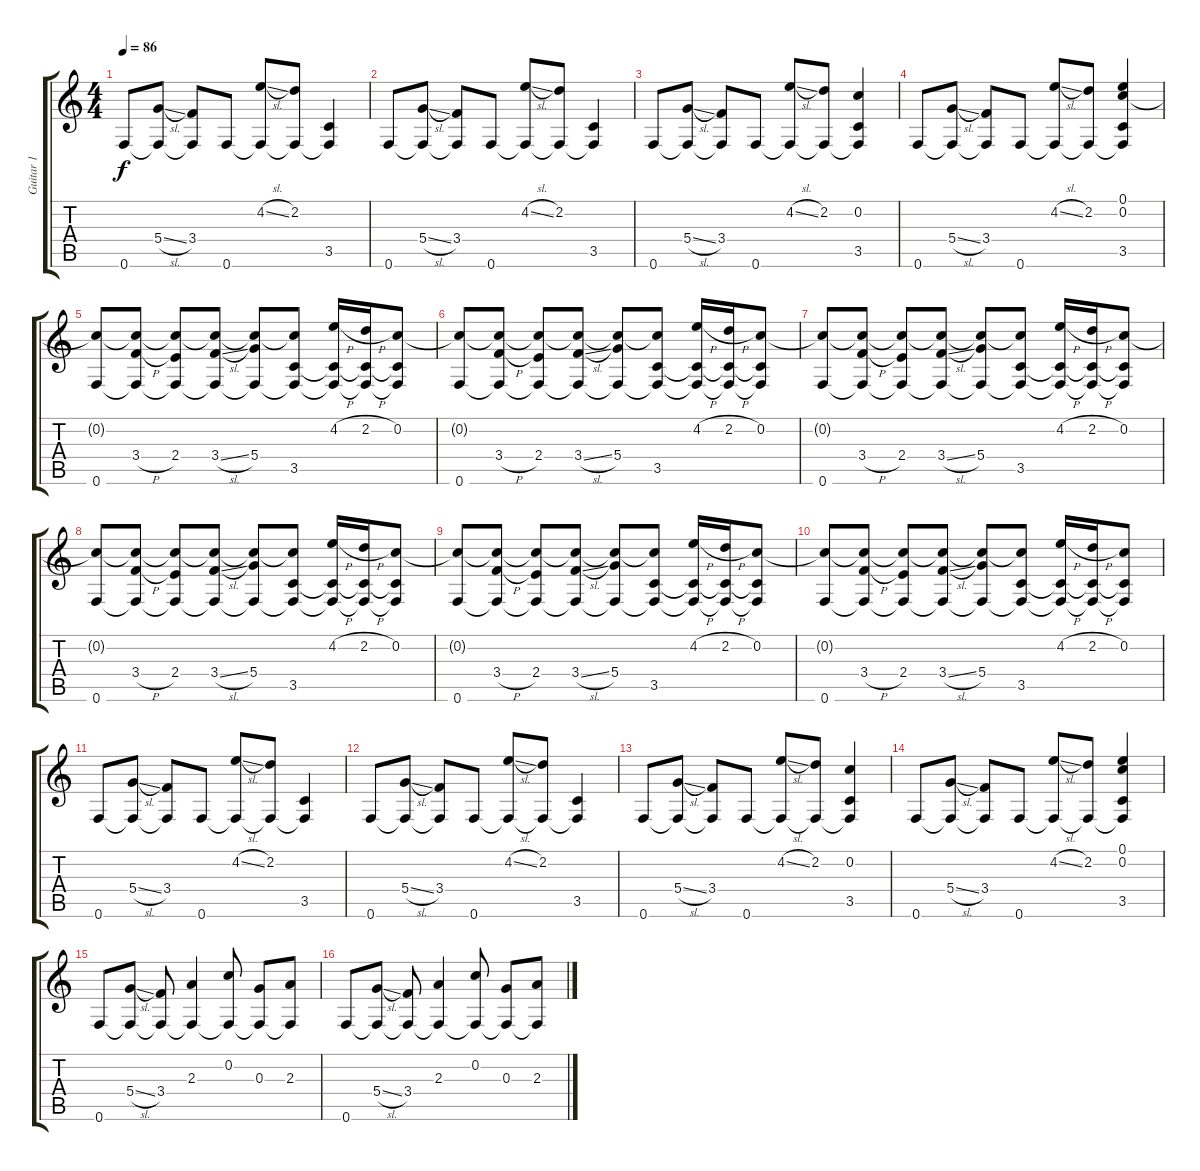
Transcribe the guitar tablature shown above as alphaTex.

\track ("Guitar 1" "Guitar 1") {instrument electricguitarclean}
\staff {score tabs}
\tuning (E4 C4 G3 D3 A2 F2) {hide}
\ts (4 4)
\tempo 86
\clef g2
\ks c
0.6.8{dy f} (5.4{sl} 0.6{t}).8 (3.4 0.6{t}).8 0.6.8 (4.2{sl} 0.6{t}).8 (2.2 0.6{t}).8 (3.5 0.6{t}).4 |
0.6.8 (5.4{sl} 0.6{t}).8 (3.4 0.6{t}).8 0.6.8 (4.2{sl} 0.6{t}).8 (2.2 0.6{t}).8 (3.5 0.6{t}).4 |
0.6.8 (5.4{sl} 0.6{t}).8 (3.4 0.6{t}).8 0.6.8 (4.2{sl} 0.6{t}).8 (2.2 0.6{t}).8 (0.2 3.5 0.6{t}).4 |
0.6.8 (5.4{sl} 0.6{t}).8 (3.4 0.6{t}).8 0.6.8 (4.2{sl} 0.6{t}).8 (2.2 0.6{t}).8 (0.1 0.2 3.5 0.6{t}).4 |
(0.2{t} 0.6).8 (0.2{t} 3.4{h} 0.6{t}).8 (0.2{t} 2.4 0.6{t}).8 (0.2{t} 3.4{sl} 0.6{t}).8 (0.2{t} 5.4 0.6{t}).8 (0.2{t} 3.5 0.6{t}).8 (4.2{h} 3.5{t} 0.6{t}).16 (2.2{h} 3.5{t} 0.6{t}).16 (0.2 3.5{t} 0.6{t}).8 |
(0.2{t} 0.6).8 (0.2{t} 3.4{h} 0.6{t}).8 (0.2{t} 2.4 0.6{t}).8 (0.2{t} 3.4{sl} 0.6{t}).8 (0.2{t} 5.4 0.6{t}).8 (0.2{t} 3.5 0.6{t}).8 (4.2{h} 3.5{t} 0.6{t}).16 (2.2{h} 3.5{t} 0.6{t}).16 (0.2 3.5{t} 0.6{t}).8 |
(0.2{t} 0.6).8 (0.2{t} 3.4{h} 0.6{t}).8 (0.2{t} 2.4 0.6{t}).8 (0.2{t} 3.4{sl} 0.6{t}).8 (0.2{t} 5.4 0.6{t}).8 (0.2{t} 3.5 0.6{t}).8 (4.2{h} 3.5{t} 0.6{t}).16 (2.2{h} 3.5{t} 0.6{t}).16 (0.2 3.5{t} 0.6{t}).8 |
(0.2{t} 0.6).8 (0.2{t} 3.4{h} 0.6{t}).8 (0.2{t} 2.4 0.6{t}).8 (0.2{t} 3.4{sl} 0.6{t}).8 (0.2{t} 5.4 0.6{t}).8 (0.2{t} 3.5 0.6{t}).8 (4.2{h} 3.5{t} 0.6{t}).16 (2.2{h} 3.5{t} 0.6{t}).16 (0.2 3.5{t} 0.6{t}).8 |
(0.2{t} 0.6).8 (0.2{t} 3.4{h} 0.6{t}).8 (0.2{t} 2.4 0.6{t}).8 (0.2{t} 3.4{sl} 0.6{t}).8 (0.2{t} 5.4 0.6{t}).8 (0.2{t} 3.5 0.6{t}).8 (4.2{h} 3.5{t} 0.6{t}).16 (2.2{h} 3.5{t} 0.6{t}).16 (0.2 3.5{t} 0.6{t}).8 |
(0.2{t} 0.6).8 (0.2{t} 3.4{h} 0.6{t}).8 (0.2{t} 2.4 0.6{t}).8 (0.2{t} 3.4{sl} 0.6{t}).8 (0.2{t} 5.4 0.6{t}).8 (0.2{t} 3.5 0.6{t}).8 (4.2{h} 3.5{t} 0.6{t}).16 (2.2{h} 3.5{t} 0.6{t}).16 (0.2 3.5{t} 0.6{t}).8 |
0.6.8 (5.4{sl} 0.6{t}).8 (3.4 0.6{t}).8 0.6.8 (4.2{sl} 0.6{t}).8 (2.2 0.6{t}).8 (3.5 0.6{t}).4 |
0.6.8 (5.4{sl} 0.6{t}).8 (3.4 0.6{t}).8 0.6.8 (4.2{sl} 0.6{t}).8 (2.2 0.6{t}).8 (3.5 0.6{t}).4 |
0.6.8 (5.4{sl} 0.6{t}).8 (3.4 0.6{t}).8 0.6.8 (4.2{sl} 0.6{t}).8 (2.2 0.6{t}).8 (0.2 3.5 0.6{t}).4 |
0.6.8 (5.4{sl} 0.6{t}).8 (3.4 0.6{t}).8 0.6.8 (4.2{sl} 0.6{t}).8 (2.2 0.6{t}).8 (0.1 0.2 3.5 0.6{t}).4 |
0.6.8 (5.4{sl} 0.6{t}).8 (3.4 0.6{t}).8 (2.3 0.6{t}).4 (0.2 0.6{t}).8 (0.3 0.6{t}).8 (2.3 0.6{t}).8 |
0.6.8 (5.4{sl} 0.6{t}).8 (3.4 0.6{t}).8 (2.3 0.6{t}).4 (0.2 0.6{t}).8 (0.3 0.6{t}).8 (2.3 0.6{t}).8
